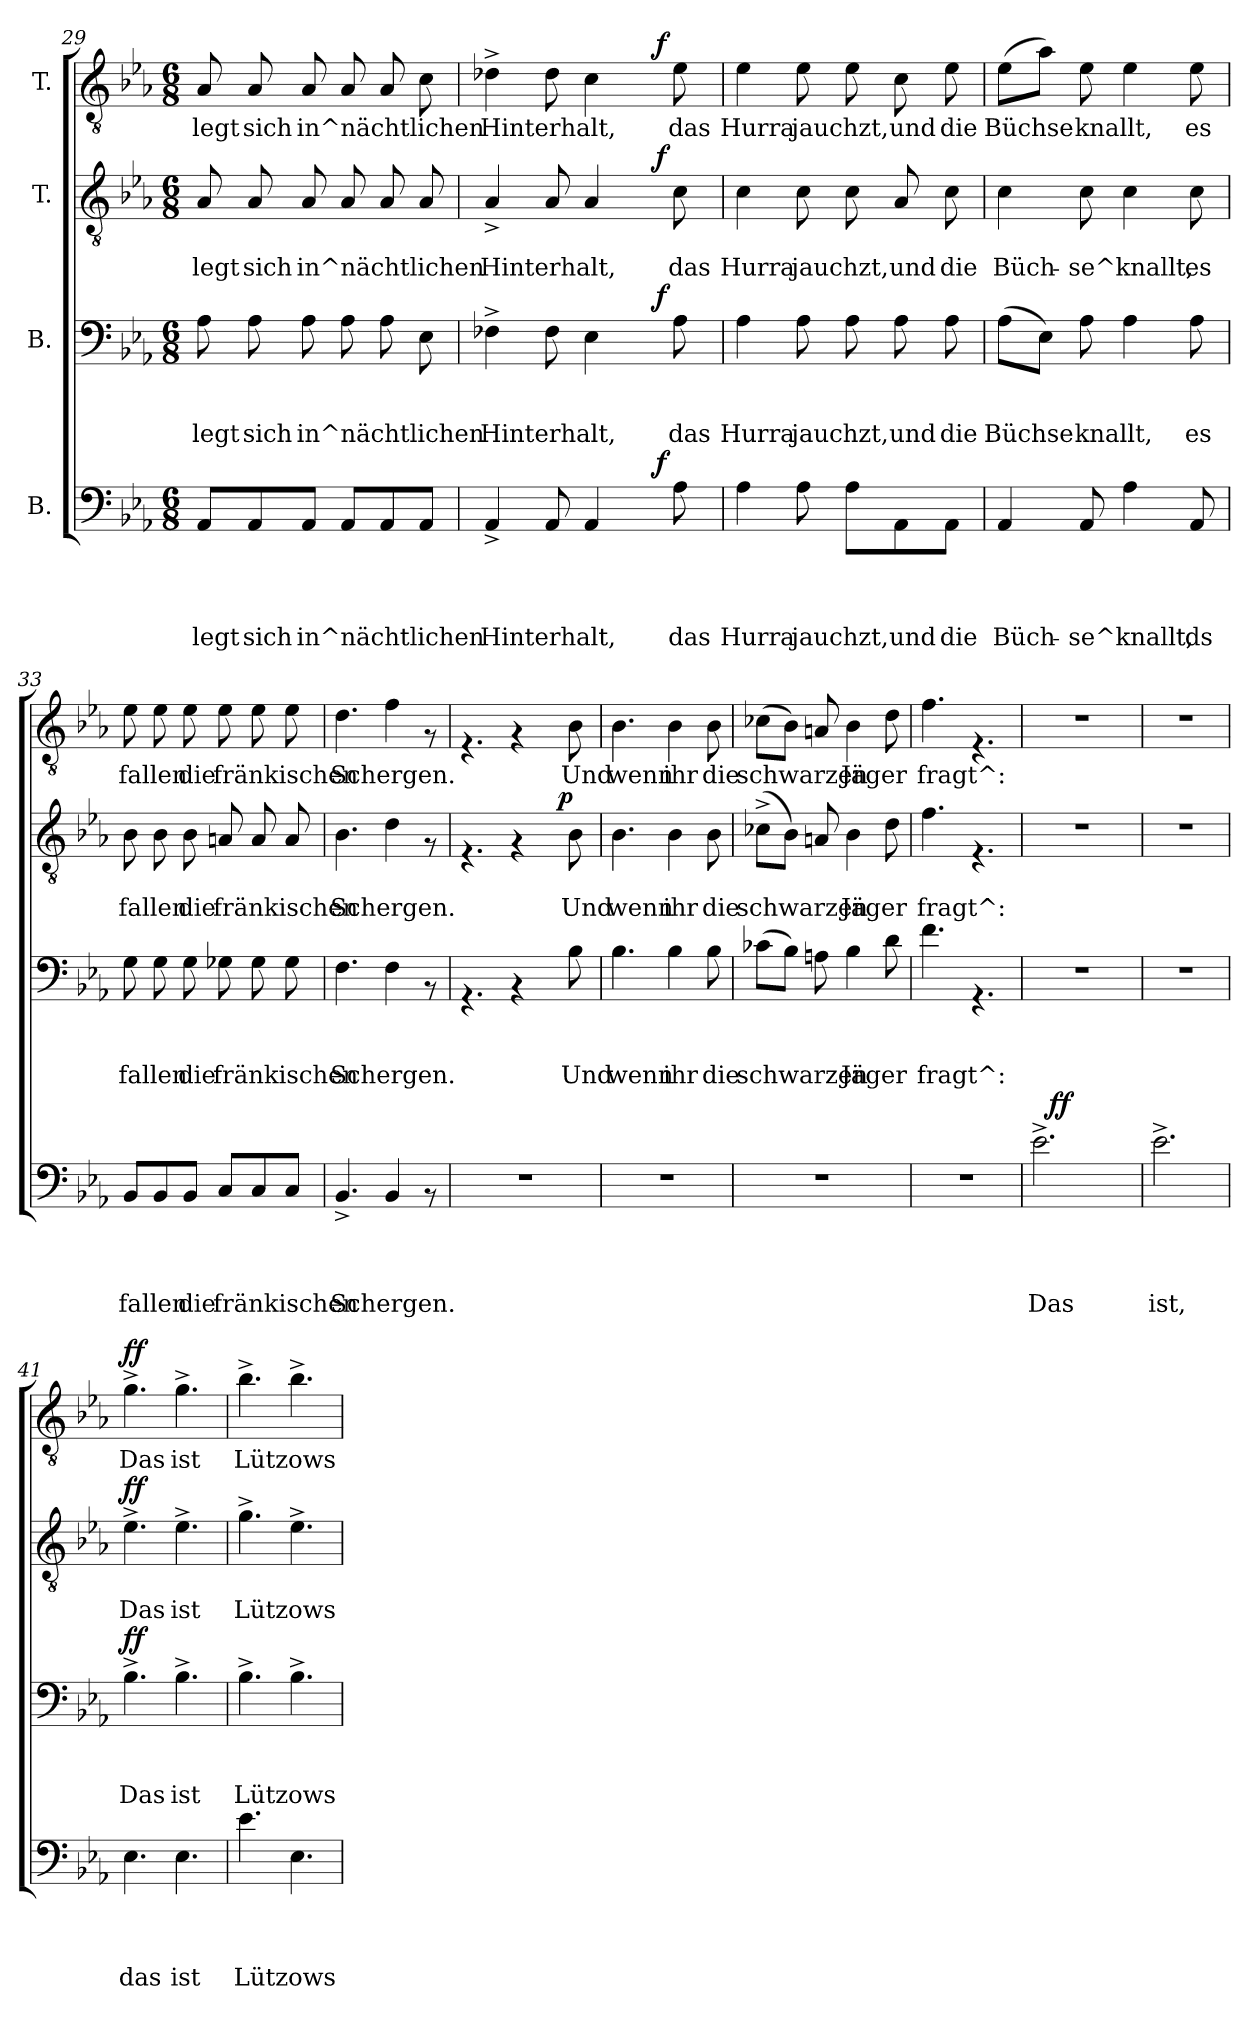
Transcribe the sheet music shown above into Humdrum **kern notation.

**kern	**text	**text	**text	**text	**dynam	**kern	**text	**text	**text	**dynam	**kern	**text	**text	**dynam	**kern	**text	**dynam
*part4	*part4	*part4	*part4	*part4	*part4	*part3	*part3	*part3	*part3	*part3	*part2	*part2	*part2	*part2	*part1	*part1	*part1
*staff4	*staff4	*staff4	*staff4	*staff4	*staff4	*staff3	*staff3	*staff3	*staff3	*staff3	*staff2	*staff2	*staff2	*staff2	*staff1	*staff1	*staff1
*I"B.	*	*	*	*	*	*I"B.	*	*	*	*	*I"T.	*	*	*	*I"T.	*	*
!!LO:LB:g=z
*clefF4	*	*	*	*	*	*clefF4	*	*	*	*	*clefGv2	*	*	*	*clefGv2	*	*
*k[b-e-a-]	*	*	*	*	*	*k[b-e-a-]	*	*	*	*	*k[b-e-a-]	*	*	*	*k[b-e-a-]	*	*
*E-:	*	*	*	*	*	*E-:	*	*	*	*	*E-:	*	*	*	*E-:	*	*
*M6/8	*	*	*	*	*	*M6/8	*	*	*	*	*M6/8	*	*	*	*M6/8	*	*
=29	=29	=29	=29	=29	=29	=29	=29	=29	=29	=29	=29	=29	=29	=29	=29	=29	=29
!	!	!	!	!LO:LY:b:rj	!	!	!	!	!LO:LY:b:rj	!	!	!	!LO:LY:b:rj	!	!	!LO:LY:b:rj	!
8AA-/L	.	.	.	legt	.	8A-\	.	.	legt	.	8A-/	.	legt	.	8A-/	legt	.
!	!	!	!	!LO:LY:b:rj	!	!	!	!	!LO:LY:b:rj	!	!	!	!LO:LY:b:rj	!	!	!LO:LY:b:rj	!
8AA-/	.	.	.	sich	.	8A-\	.	.	sich	.	8A-/	.	sich	.	8A-/	sich	.
!	!	!	!	!LO:LY:b:rj	!	!	!	!	!LO:LY:b:rj	!	!	!	!LO:LY:b:rj	!	!	!LO:LY:b:rj	!
8AA-/J	.	.	.	in^nächtlichen	.	8A-\	.	.	in^nächtlichen	.	8A-/	.	in^nächtlichen	.	8A-/	in^nächtlichen	.
8AA-/L	.	.	.	.	.	8A-\	.	.	.	.	8A-/	.	.	.	8A-/	.	.
8AA-/	.	.	.	.	.	8A-\	.	.	.	.	8A-/	.	.	.	8A-/	.	.
8AA-/J	.	.	.	.	.	8E-\	.	.	.	.	8A-/	.	.	.	8c\	.	.
=30!	=30!	=30!	=30!	=30!	=30!	=30!	=30!	=30!	=30!	=30!	=30!	=30!	=30!	=30!	=30!	=30!	=30!
!	!	!	!	!LO:LY:b:rj	!	!	!	!	!LO:LY:b:rj	!	!	!	!LO:LY:b:rj	!	!	!LO:LY:b:rj	!
*^	*	*	*	*	*	*^	*	*	*	*	*^	*	*	*	*^	*	*
4AA-^</	2ryy	.	.	.	Hinterhalt,	.	4F-X^>\	2ryy	.	.	Hinterhalt,	.	4A-^</	2ryy	.	Hinterhalt,	.	4d-X^>\	2ryy	Hinterhalt,	.
8AA-/	.	.	.	.	.	.	8F-\	.	.	.	.	.	8A-/	.	.	.	.	8d-\	.	.	.
4AA-/	.	.	.	.	.	.	4E-\	.	.	.	.	.	4A-/	.	.	.	.	4c\	.	.	.
.	16.ryy	.	.	.	.	.	.	16.ryy	.	.	.	.	.	16.ryy	.	.	.	.	16.ryy	.	.
!	!	!	!	!	!	!LO:DY:a	!	!	!	!	!	!LO:DY:a	!	!	!	!	!LO:DY:a	!	!	!	!LO:DY:a
.	8ryy	.	.	.	.	f	.	8ryy	.	.	.	f	.	8ryy	.	.	f	.	8ryy	.	f
!	!	!	!	!	!LO:LY:b:rj	!	!	!	!	!	!LO:LY:b:rj	!	!	!	!	!LO:LY:b:rj	!	!	!	!LO:LY:b:rj	!
8A-\	.	.	.	.	das	.	8A-\	.	.	.	das	.	8c\	.	.	das	.	8e-\	.	das	.
.	32ryy	.	.	.	.	.	.	32ryy	.	.	.	.	.	32ryy	.	.	.	.	32ryy	.	.
=31!	=31!	=31!	=31!	=31!	=31!	=31!	=31!	=31!	=31!	=31!	=31!	=31!	=31!	=31!	=31!	=31!	=31!	=31!	=31!	=31!	=31!
!	!	!	!	!	!LO:LY:b:rj	!	!	!	!	!	!LO:LY:b:rj	!	!	!	!	!LO:LY:b:rj	!	!	!	!LO:LY:b:rj	!
*v	*v	*	*	*	*	*	*	*	*	*	*	*	*v	*v	*	*	*	*v	*v	*	*
*	*	*	*	*	*	*v	*v	*	*	*	*	*	*	*	*	*	*	*
4A-\	.	.	.	Hurra	.	4A-\	.	.	Hurra	.	4c\	.	Hurra	.	4e-\	Hurra	.
!	!	!	!	!LO:LY:b:rj	!	!	!	!	!LO:LY:b:rj	!	!	!	!LO:LY:b:rj	!	!	!LO:LY:b:rj	!
8A-\	.	.	.	jauchzt,	.	8A-\	.	.	jauchzt,	.	8c\	.	jauchzt,	.	8e-\	jauchzt,	.
8A-\L	.	.	.	.	.	8A-\	.	.	.	.	8c\	.	.	.	8e-\	.	.
!	!	!	!	!LO:LY:b:rj	!	!	!	!	!LO:LY:b:rj	!	!	!	!LO:LY:b:rj	!	!	!LO:LY:b:rj	!
8AA-\	.	.	.	und	.	8A-\	.	.	und	.	8A-/	.	und	.	8c\	und	.
!	!	!	!	!LO:LY:b:rj	!	!	!	!	!LO:LY:b:rj	!	!	!	!LO:LY:b:rj	!	!	!LO:LY:b:rj	!
8AA-\J	.	.	.	die	.	8A-\	.	.	die	.	8c\	.	die	.	8e-\	die	.
=32!	=32!	=32!	=32!	=32!	=32!	=32!	=32!	=32!	=32!	=32!	=32!	=32!	=32!	=32!	=32!	=32!	=32!
!	!	!	!	!LO:LY:b:rj	!	!	!	!	!LO:LY:b:rj	!	!	!	!LO:LY:b:rj	!	!	!LO:LY:b:rj	!
4AA-/	.	.	.	Büch-	.	(>8A-\L	.	.	Büchse	.	4c\	.	Büch-	.	(>8e-\L	Büchse	.
.	.	.	.	.	.	8E-\J)	.	.	.	.	.	.	.	.	8a-\J)	.	.
!	!	!	!	!LO:LY:b:rj	!	!	!	!	!LO:LY:b:rj	!	!	!	!LO:LY:b:rj	!	!	!LO:LY:b:rj	!
8AA-/	.	.	.	-se^knallt,	.	8A-\	.	.	knallt,	.	8c\	.	-se^knallt,	.	8e-\	knallt,	.
4A-\	.	.	.	.	.	4A-\	.	.	.	.	4c\	.	.	.	4e-\	.	.
!	!	!	!	!LO:LY:b:rj	!	!	!	!	!LO:LY:b:rj	!	!	!	!LO:LY:b:rj	!	!	!LO:LY:b:rj	!
8AA-/	.	.	.	ds	.	8A-\	.	.	es	.	8c\	.	es	.	8e-\	es	.
=33!	=33!	=33!	=33!	=33!	=33!	=33!	=33!	=33!	=33!	=33!	=33!	=33!	=33!	=33!	=33!	=33!	=33!
!	!	!	!	!LO:LY:b:rj	!	!	!	!	!LO:LY:b:rj	!	!	!	!LO:LY:b:rj	!	!	!LO:LY:b:rj	!
8BB-/L	.	.	.	fallen	.	8G\	.	.	fallen	.	8B-\	.	fallen	.	8e-\	fallen	.
8BB-/	.	.	.	.	.	8G\	.	.	.	.	8B-\	.	.	.	8e-\	.	.
!	!	!	!	!LO:LY:b:rj	!	!	!	!	!LO:LY:b:rj	!	!	!	!LO:LY:b:rj	!	!	!LO:LY:b:rj	!
8BB-/J	.	.	.	die	.	8G\	.	.	die	.	8B-\	.	die	.	8e-\	die	.
!	!	!	!	!LO:LY:b:rj	!	!	!	!	!LO:LY:b:rj	!	!	!	!LO:LY:b:rj	!	!	!LO:LY:b:rj	!
8C/L	.	.	.	fränkischen	.	8G-X\	.	.	fränkischen	.	8An/	.	fränkischen	.	8e-\	fränkischen	.
8C/	.	.	.	.	.	8G-\	.	.	.	.	8A/	.	.	.	8e-\	.	.
8C/J	.	.	.	.	.	8G-\	.	.	.	.	8A/	.	.	.	8e-\	.	.
!!LO:PB:g=z
=34!	=34!	=34!	=34!	=34!	=34!	=34!	=34!	=34!	=34!	=34!	=34!	=34!	=34!	=34!	=34!	=34!	=34!
!	!	!	!	!LO:LY:b:rj	!	!	!	!	!LO:LY:b:rj	!	!	!	!LO:LY:b:rj	!	!	!LO:LY:b:rj	!
4.BB-^</	.	.	.	Schergen.	.	4.F\	.	.	Schergen.	.	4.B-\	.	Schergen.	.	4.d\	Schergen.	.
4BB-/	.	.	.	.	.	4F\	.	.	.	.	4d\	.	.	.	4f\	.	.
8rAA	.	.	.	.	.	8rAA	.	.	.	.	8rF	.	.	.	8rF	.	.
=35!	=35!	=35!	=35!	=35!	=35!	=35!	=35!	=35!	=35!	=35!	=35!	=35!	=35!	=35!	=35!	=35!	=35!
*	*	*	*	*	*	*	*	*	*	*	*^	*	*	*	*	*	*
2.r	.	.	.	.	.	4.rAA	.	.	.	.	4.rF	2ryy	.	.	.	4.rF	.	.
.	.	.	.	.	.	4rAA	.	.	.	.	4rF	.	.	.	.	4rF	.	.
.	.	.	.	.	.	.	.	.	.	.	.	16.ryy	.	.	.	.	.	.
!	!	!	!	!	!	!	!	!	!	!	!	!	!	!	!LO:DY:a	!	!	!
.	.	.	.	.	.	.	.	.	.	.	.	8ryy	.	.	p	.	.	.
!	!	!	!	!	!	!	!	!	!LO:LY:b:rj	!	!	!	!	!LO:LY:b:rj	!	!	!LO:LY:b:rj	!
.	.	.	.	.	.	8B-\	.	.	Und	.	8B-\	.	.	Und	.	8B-\	Und	.
.	.	.	.	.	.	.	.	.	.	.	.	32ryy	.	.	.	.	.	.
=36!	=36!	=36!	=36!	=36!	=36!	=36!	=36!	=36!	=36!	=36!	=36!	=36!	=36!	=36!	=36!	=36!	=36!	=36!
!	!	!	!	!	!	!	!	!	!LO:LY:b:rj	!	!	!	!	!LO:LY:b:rj	!	!	!LO:LY:b:rj	!
*	*	*	*	*	*	*	*	*	*	*	*v	*v	*	*	*	*	*	*
2.r	.	.	.	.	.	4.B-\	.	.	wenn	.	4.B-\	.	wenn	.	4.B-\	wenn	.
!	!	!	!	!	!	!	!	!	!LO:LY:b:rj	!	!	!	!LO:LY:b:rj	!	!	!LO:LY:b:rj	!
.	.	.	.	.	.	4B-\	.	.	ihr	.	4B-\	.	ihr	.	4B-\	ihr	.
!	!	!	!	!	!	!	!	!	!LO:LY:b:rj	!	!	!	!LO:LY:b:rj	!	!	!LO:LY:b:rj	!
.	.	.	.	.	.	8B-\	.	.	die	.	8B-\	.	die	.	8B-\	die	.
=37!	=37!	=37!	=37!	=37!	=37!	=37!	=37!	=37!	=37!	=37!	=37!	=37!	=37!	=37!	=37!	=37!	=37!
!	!	!	!	!	!	!	!	!	!LO:LY:b:rj	!	!	!	!LO:LY:b:rj	!	!	!LO:LY:b:rj	!
2.r	.	.	.	.	.	(>8c-X\L	.	.	schwarzen	.	(>8c-X^>\L	.	schwarzen	.	(>8c-X\L	schwarzen	.
.	.	.	.	.	.	8B-\J)	.	.	.	.	8B-\J)	.	.	.	8B-\J)	.	.
.	.	.	.	.	.	8An\	.	.	.	.	8An/	.	.	.	8An/	.	.
!	!	!	!	!	!	!	!	!	!LO:LY:b:rj	!	!	!	!LO:LY:b:rj	!	!	!LO:LY:b:rj	!
.	.	.	.	.	.	4B-\	.	.	Jäger	.	4B-\	.	Jäger	.	4B-\	Jäger	.
.	.	.	.	.	.	8d\	.	.	.	.	8d\	.	.	.	8d\	.	.
=38!	=38!	=38!	=38!	=38!	=38!	=38!	=38!	=38!	=38!	=38!	=38!	=38!	=38!	=38!	=38!	=38!	=38!
!	!	!	!	!	!	!	!	!	!LO:LY:b:rj	!	!	!	!LO:LY:b:rj	!	!	!LO:LY:b:rj	!
2.r	.	.	.	.	.	4.f\	.	.	fragt^:	.	4.f\	.	fragt^:	.	4.f\	fragt^:	.
.	.	.	.	.	.	4.rAA	.	.	.	.	4.rF	.	.	.	4.rF	.	.
=39!	=39!	=39!	=39!	=39!	=39!	=39!	=39!	=39!	=39!	=39!	=39!	=39!	=39!	=39!	=39!	=39!	=39!
!	!	!	!	!LO:LY:b:rj	!	!	!	!	!	!	!	!	!	!	!	!	!
*^	*	*	*	*	*	*	*	*	*	*	*	*	*	*	*	*	*
2.e-^>\	16ryy	.	.	.	Das	.	2.r	.	.	.	.	2.r	.	.	.	2.r	.	.
!	!	!	!	!	!	!LO:DY:a	!	!	!	!	!	!	!	!	!	!	!	!
.	2ryy	.	.	.	.	ff	.	.	.	.	.	.	.	.	.	.	.	.
.	8.ryy	.	.	.	.	.	.	.	.	.	.	.	.	.	.	.	.	.
=40!	=40!	=40!	=40!	=40!	=40!	=40!	=40!	=40!	=40!	=40!	=40!	=40!	=40!	=40!	=40!	=40!	=40!	=40!
!	!	!	!	!	!LO:LY:b:rj	!	!	!	!	!	!	!	!	!	!	!	!	!
*v	*v	*	*	*	*	*	*	*	*	*	*	*	*	*	*	*	*	*
2.e-^>\	.	.	.	ist,	.	2.r	.	.	.	.	2.r	.	.	.	2.r	.	.
=41!	=41!	=41!	=41!	=41!	=41!	=41!	=41!	=41!	=41!	=41!	=41!	=41!	=41!	=41!	=41!	=41!	=41!
!	!	!	!	!LO:LY:b:rj	!	!	!	!	!LO:LY:b:rj	!LO:DY:a	!	!	!LO:LY:b:rj	!LO:DY:a	!	!LO:LY:b:rj	!LO:DY:a
4.E-\	.	.	.	das	.	4.B-^>\	.	.	Das	ff	4.e-^>\	.	Das	ff	4.g^>\	Das	ff
!	!	!	!	!LO:LY:b:rj	!	!	!	!	!LO:LY:b:rj	!	!	!	!LO:LY:b:rj	!	!	!LO:LY:b:rj	!
4.E-\	.	.	.	ist	.	4.B-^>\	.	.	ist	.	4.e-^>\	.	ist	.	4.g^>\	ist	.
=42!	=42!	=42!	=42!	=42!	=42!	=42!	=42!	=42!	=42!	=42!	=42!	=42!	=42!	=42!	=42!	=42!	=42!
!	!	!	!	!LO:LY:b:rj	!	!	!	!	!LO:LY:b:rj	!	!	!	!LO:LY:b:rj	!	!	!LO:LY:b:rj	!
4.e-\	.	.	.	Lützows	.	4.B-^>\	.	.	Lützows	.	4.g^>\	.	Lützows	.	4.b-^>\	Lützows	.
4.E-\	.	.	.	.	.	4.B-^>\	.	.	.	.	4.e-^>\	.	.	.	4.b-^>\	.	.
=!	=!	=!	=!	=!	=!	=!	=!	=!	=!	=!	=!	=!	=!	=!	=!	=!	=!
*-	*-	*-	*-	*-	*-	*-	*-	*-	*-	*-	*-	*-	*-	*-	*-	*-	*-
